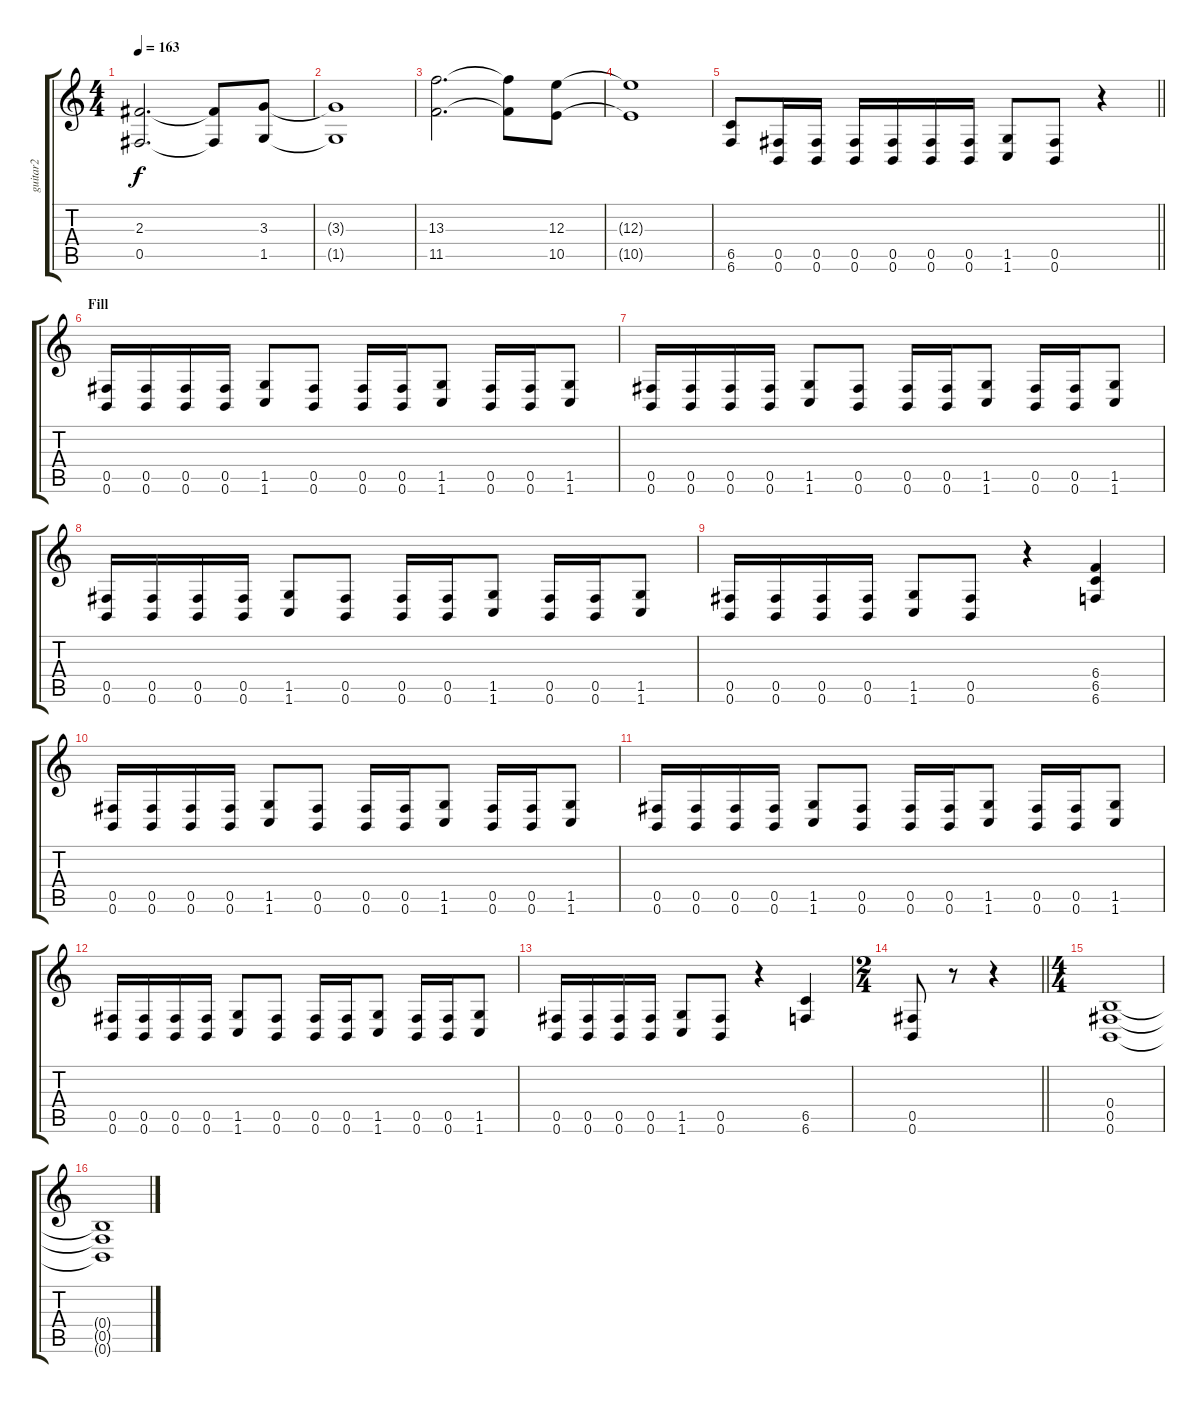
\track ("guitar2" "guitar2") {instrument overdrivenguitar}
\staff {score tabs}
\tuning (Db4 Ab3 E3 B2 Gb2 B1) {hide}
\ts (4 4)
\tempo 163
\clef g2
\ks c
(2.3 0.5).2{d dy f} (2.3{t} 0.5{t}).8 (3.3 1.5).8 |
(3.3{t} 1.5{t}).1 |
(13.3 11.5).2{d} (13.3{t} 11.5{t}).8 (12.3 10.5).8 |
(12.3{t} 10.5{t}).1 |
\barLineRight lightlight
(6.5 6.6).8 (0.5 0.6).16 (0.5 0.6).16 (0.5 0.6).16 (0.5 0.6).16 (0.5 0.6).16 (0.5 0.6).16 (1.5 1.6).8 (0.5 0.6).8 r.4 |
\section ("" "Fill")
(0.5 0.6).16 (0.5 0.6).16 (0.5 0.6).16 (0.5 0.6).16 (1.5 1.6).8 (0.5 0.6).8 (0.5 0.6).16 (0.5 0.6).16 (1.5 1.6).8 (0.5 0.6).16 (0.5 0.6).16 (1.5 1.6).8 |
(0.5 0.6).16 (0.5 0.6).16 (0.5 0.6).16 (0.5 0.6).16 (1.5 1.6).8 (0.5 0.6).8 (0.5 0.6).16 (0.5 0.6).16 (1.5 1.6).8 (0.5 0.6).16 (0.5 0.6).16 (1.5 1.6).8 |
(0.5 0.6).16 (0.5 0.6).16 (0.5 0.6).16 (0.5 0.6).16 (1.5 1.6).8 (0.5 0.6).8 (0.5 0.6).16 (0.5 0.6).16 (1.5 1.6).8 (0.5 0.6).16 (0.5 0.6).16 (1.5 1.6).8 |
(0.5 0.6).16 (0.5 0.6).16 (0.5 0.6).16 (0.5 0.6).16 (1.5 1.6).8 (0.5 0.6).8 r.4 (6.4 6.5 6.6).4 |
(0.5 0.6).16 (0.5 0.6).16 (0.5 0.6).16 (0.5 0.6).16 (1.5 1.6).8 (0.5 0.6).8 (0.5 0.6).16 (0.5 0.6).16 (1.5 1.6).8 (0.5 0.6).16 (0.5 0.6).16 (1.5 1.6).8 |
(0.5 0.6).16 (0.5 0.6).16 (0.5 0.6).16 (0.5 0.6).16 (1.5 1.6).8 (0.5 0.6).8 (0.5 0.6).16 (0.5 0.6).16 (1.5 1.6).8 (0.5 0.6).16 (0.5 0.6).16 (1.5 1.6).8 |
(0.5 0.6).16 (0.5 0.6).16 (0.5 0.6).16 (0.5 0.6).16 (1.5 1.6).8 (0.5 0.6).8 (0.5 0.6).16 (0.5 0.6).16 (1.5 1.6).8 (0.5 0.6).16 (0.5 0.6).16 (1.5 1.6).8 |
(0.5 0.6).16 (0.5 0.6).16 (0.5 0.6).16 (0.5 0.6).16 (1.5 1.6).8 (0.5 0.6).8 r.4 (6.5 6.6).4 |
\ts (2 4)
\barLineRight lightlight
(0.5 0.6).8 r.8 r.4 |
\ts (4 4)
(0.4 0.5 0.6).1 |
(0.4{t} 0.5{t} 0.6{t}).1
